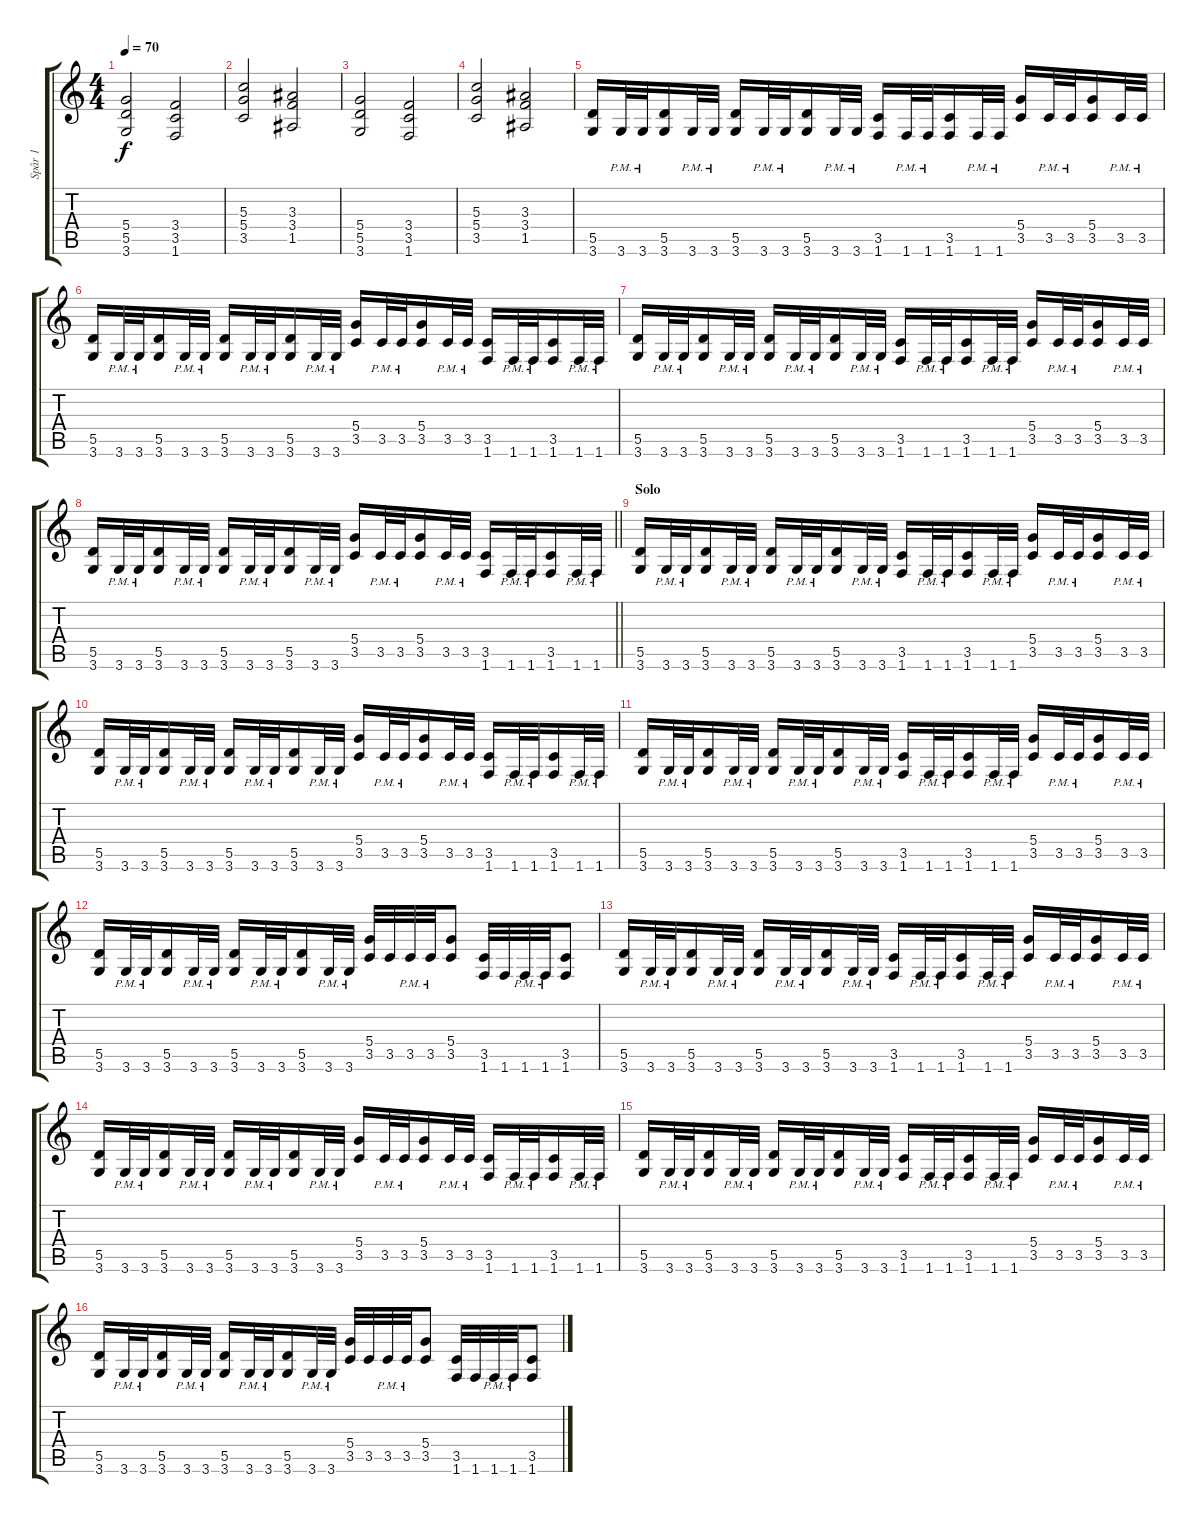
\track ("Spår 1" "Spår 1") {instrument distortionguitar}
\staff {score tabs}
\tuning (E4 B3 G3 D3 A2 E2) {hide}
\ts (4 4)
\tempo 70
\clef g2
\ks c
(5.4 5.5 3.6).2{dy f} (3.4 3.5 1.6).2 |
(5.3 5.4 3.5).2 (3.3 3.4 1.5).2 |
(5.4 5.5 3.6).2 (3.4 3.5 1.6).2 |
(5.3 5.4 3.5).2 (3.3 3.4 1.5).2 |
(5.5 3.6).16 3.6{pm}.32 3.6{pm}.32 (5.5 3.6).16 3.6{pm}.32 3.6{pm}.32 (5.5 3.6).16 3.6{pm}.32 3.6{pm}.32 (5.5 3.6).16 3.6{pm}.32 3.6{pm}.32 (3.5 1.6).16 1.6{pm}.32 1.6{pm}.32 (3.5 1.6).16 1.6{pm}.32 1.6{pm}.32 (5.4 3.5).16 3.5{pm}.32 3.5{pm}.32 (5.4 3.5).16 3.5{pm}.32 3.5{pm}.32 |
(5.5 3.6).16 3.6{pm}.32 3.6{pm}.32 (5.5 3.6).16 3.6{pm}.32 3.6{pm}.32 (5.5 3.6).16 3.6{pm}.32 3.6{pm}.32 (5.5 3.6).16 3.6{pm}.32 3.6{pm}.32 (5.4 3.5).16 3.5{pm}.32 3.5{pm}.32 (5.4 3.5).16 3.5{pm}.32 3.5{pm}.32 (3.5 1.6).16 1.6{pm}.32 1.6{pm}.32 (3.5 1.6).16 1.6{pm}.32 1.6{pm}.32 |
(5.5 3.6).16 3.6{pm}.32 3.6{pm}.32 (5.5 3.6).16 3.6{pm}.32 3.6{pm}.32 (5.5 3.6).16 3.6{pm}.32 3.6{pm}.32 (5.5 3.6).16 3.6{pm}.32 3.6{pm}.32 (3.5 1.6).16 1.6{pm}.32 1.6{pm}.32 (3.5 1.6).16 1.6{pm}.32 1.6{pm}.32 (5.4 3.5).16 3.5{pm}.32 3.5{pm}.32 (5.4 3.5).16 3.5{pm}.32 3.5{pm}.32 |
\barLineRight lightlight
(5.5 3.6).16 3.6{pm}.32 3.6{pm}.32 (5.5 3.6).16 3.6{pm}.32 3.6{pm}.32 (5.5 3.6).16 3.6{pm}.32 3.6{pm}.32 (5.5 3.6).16 3.6{pm}.32 3.6{pm}.32 (5.4 3.5).16 3.5{pm}.32 3.5{pm}.32 (5.4 3.5).16 3.5{pm}.32 3.5{pm}.32 (3.5 1.6).16 1.6{pm}.32 1.6{pm}.32 (3.5 1.6).16 1.6{pm}.32 1.6{pm}.32 |
\section ("" "Solo")
(5.5 3.6).16 3.6{pm}.32 3.6{pm}.32 (5.5 3.6).16 3.6{pm}.32 3.6{pm}.32 (5.5 3.6).16 3.6{pm}.32 3.6{pm}.32 (5.5 3.6).16 3.6{pm}.32 3.6{pm}.32 (3.5 1.6).16 1.6{pm}.32 1.6{pm}.32 (3.5 1.6).16 1.6{pm}.32 1.6{pm}.32 (5.4 3.5).16 3.5{pm}.32 3.5{pm}.32 (5.4 3.5).16 3.5{pm}.32 3.5{pm}.32 |
(5.5 3.6).16 3.6{pm}.32 3.6{pm}.32 (5.5 3.6).16 3.6{pm}.32 3.6{pm}.32 (5.5 3.6).16 3.6{pm}.32 3.6{pm}.32 (5.5 3.6).16 3.6{pm}.32 3.6{pm}.32 (5.4 3.5).16 3.5{pm}.32 3.5{pm}.32 (5.4 3.5).16 3.5{pm}.32 3.5{pm}.32 (3.5 1.6).16 1.6{pm}.32 1.6{pm}.32 (3.5 1.6).16 1.6{pm}.32 1.6{pm}.32 |
(5.5 3.6).16 3.6{pm}.32 3.6{pm}.32 (5.5 3.6).16 3.6{pm}.32 3.6{pm}.32 (5.5 3.6).16 3.6{pm}.32 3.6{pm}.32 (5.5 3.6).16 3.6{pm}.32 3.6{pm}.32 (3.5 1.6).16 1.6{pm}.32 1.6{pm}.32 (3.5 1.6).16 1.6{pm}.32 1.6{pm}.32 (5.4 3.5).16 3.5{pm}.32 3.5{pm}.32 (5.4 3.5).16 3.5{pm}.32 3.5{pm}.32 |
(5.5 3.6).16 3.6{pm}.32 3.6{pm}.32 (5.5 3.6).16 3.6{pm}.32 3.6{pm}.32 (5.5 3.6).16 3.6{pm}.32 3.6{pm}.32 (5.5 3.6).16 3.6{pm}.32 3.6{pm}.32 (5.4 3.5).32 3.5.32 3.5{pm}.32 3.5{pm}.32 (5.4 3.5).8 (3.5 1.6).32 1.6.32 1.6{pm}.32 1.6{pm}.32 (3.5 1.6).8 |
(5.5 3.6).16 3.6{pm}.32 3.6{pm}.32 (5.5 3.6).16 3.6{pm}.32 3.6{pm}.32 (5.5 3.6).16 3.6{pm}.32 3.6{pm}.32 (5.5 3.6).16 3.6{pm}.32 3.6{pm}.32 (3.5 1.6).16 1.6{pm}.32 1.6{pm}.32 (3.5 1.6).16 1.6{pm}.32 1.6{pm}.32 (5.4 3.5).16 3.5{pm}.32 3.5{pm}.32 (5.4 3.5).16 3.5{pm}.32 3.5{pm}.32 |
(5.5 3.6).16 3.6{pm}.32 3.6{pm}.32 (5.5 3.6).16 3.6{pm}.32 3.6{pm}.32 (5.5 3.6).16 3.6{pm}.32 3.6{pm}.32 (5.5 3.6).16 3.6{pm}.32 3.6{pm}.32 (5.4 3.5).16 3.5{pm}.32 3.5{pm}.32 (5.4 3.5).16 3.5{pm}.32 3.5{pm}.32 (3.5 1.6).16 1.6{pm}.32 1.6{pm}.32 (3.5 1.6).16 1.6{pm}.32 1.6{pm}.32 |
(5.5 3.6).16 3.6{pm}.32 3.6{pm}.32 (5.5 3.6).16 3.6{pm}.32 3.6{pm}.32 (5.5 3.6).16 3.6{pm}.32 3.6{pm}.32 (5.5 3.6).16 3.6{pm}.32 3.6{pm}.32 (3.5 1.6).16 1.6{pm}.32 1.6{pm}.32 (3.5 1.6).16 1.6{pm}.32 1.6{pm}.32 (5.4 3.5).16 3.5{pm}.32 3.5{pm}.32 (5.4 3.5).16 3.5{pm}.32 3.5{pm}.32 |
(5.5 3.6).16 3.6{pm}.32 3.6{pm}.32 (5.5 3.6).16 3.6{pm}.32 3.6{pm}.32 (5.5 3.6).16 3.6{pm}.32 3.6{pm}.32 (5.5 3.6).16 3.6{pm}.32 3.6{pm}.32 (5.4 3.5).32 3.5.32 3.5{pm}.32 3.5{pm}.32 (5.4 3.5).8 (3.5 1.6).32 1.6.32 1.6{pm}.32 1.6{pm}.32 (3.5 1.6).8
